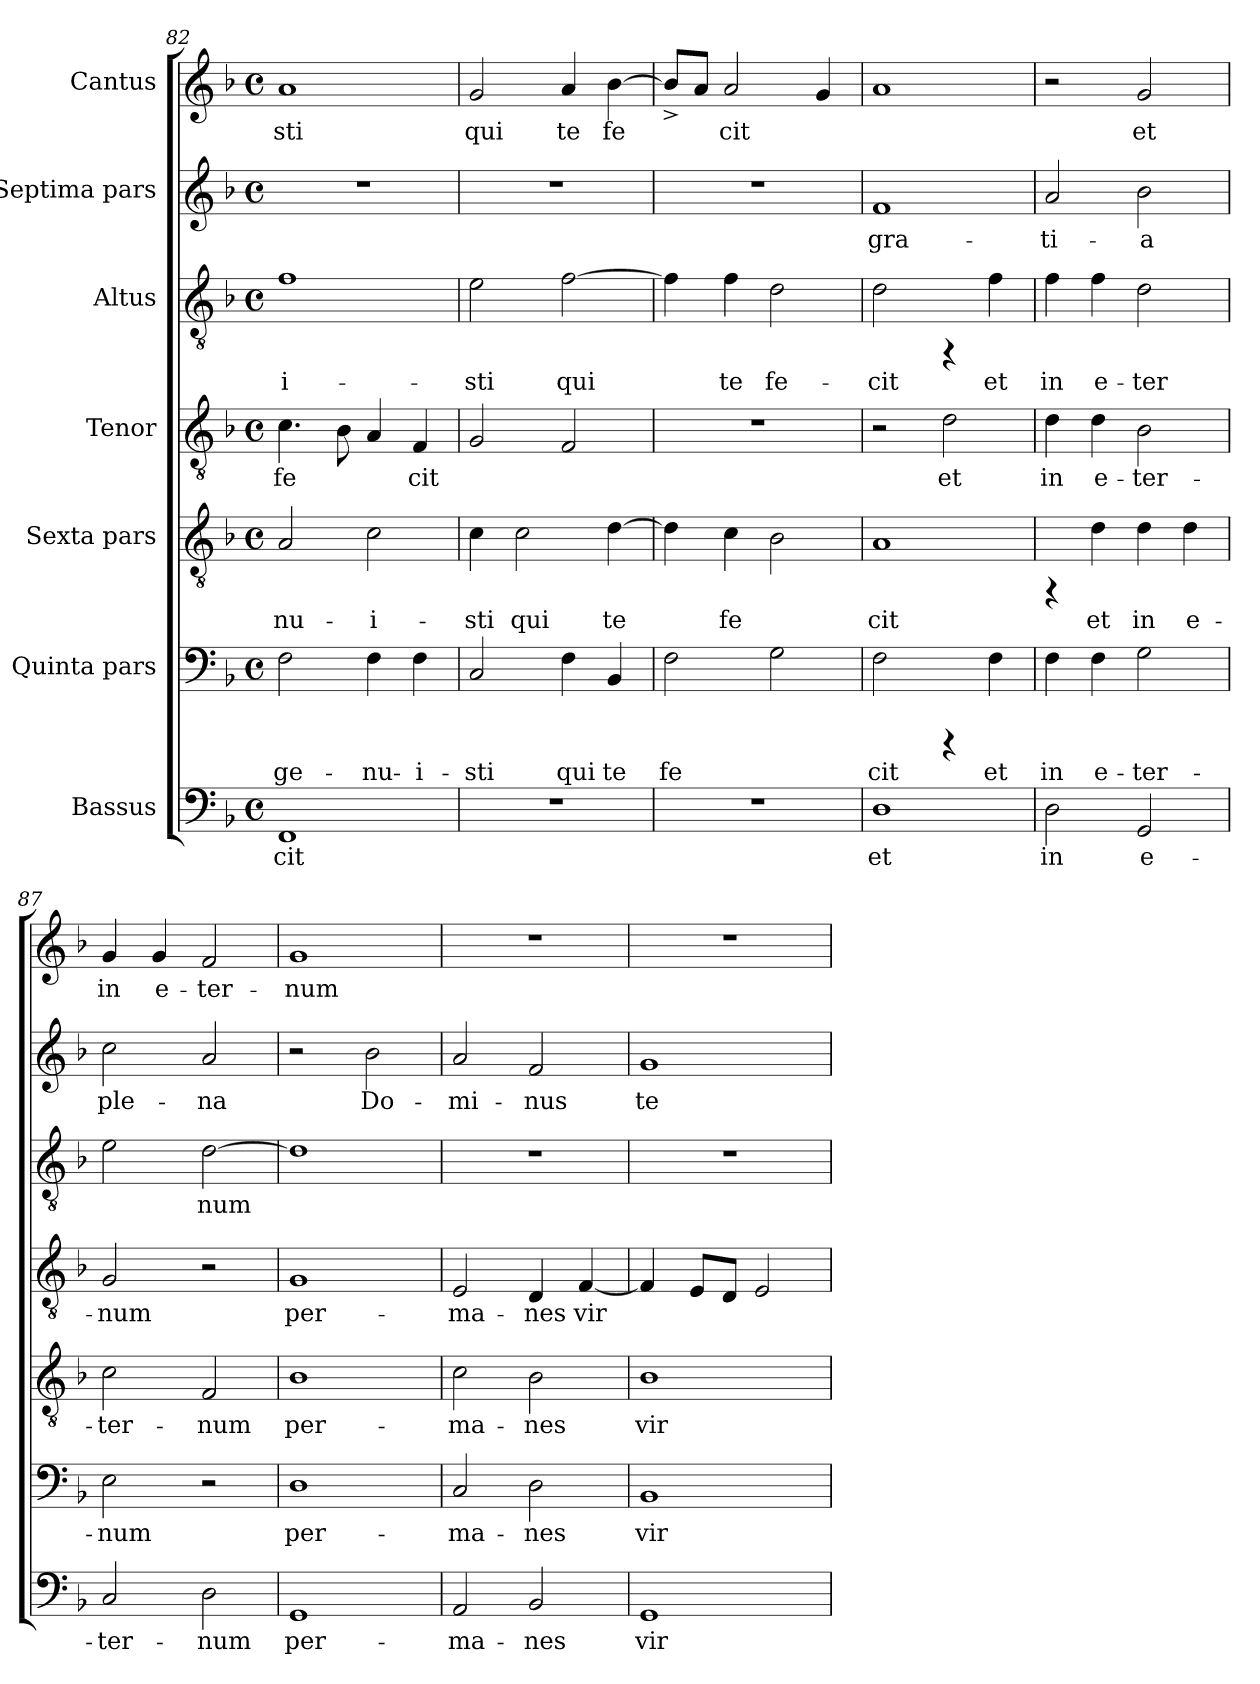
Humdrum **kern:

**kern	**text	**kern	**text	**kern	**text	**kern	**text	**kern	**text	**kern	**text	**kern	**text
*part7	*part7	*part6	*part6	*part5	*part5	*part4	*part4	*part3	*part3	*part2	*part2	*part1	*part1
*staff7	*staff7	*staff6	*staff6	*staff5	*staff5	*staff4	*staff4	*staff3	*staff3	*staff2	*staff2	*staff1	*staff1
*I"Bassus	*	*I"Quinta pars	*	*I"Sexta pars	*	*I"Tenor	*	*I"Altus	*	*I"Septima pars	*	*I"Cantus	*
*clefF4	*	*clefF4	*	*clefGv2	*	*clefGv2	*	*clefGv2	*	*clefG2	*	*clefG2	*
*k[b-]	*	*k[b-]	*	*k[b-]	*	*k[b-]	*	*k[b-]	*	*k[b-]	*	*k[b-]	*
*F:	*	*F:	*	*F:	*	*F:	*	*F:	*	*F:	*	*F:	*
*M4/4	*	*M4/4	*	*M4/4	*	*M4/4	*	*M4/4	*	*M4/4	*	*M4/4	*
*met(c)	*	*met(c)	*	*met(c)	*	*met(c)	*	*met(c)	*	*met(c)	*	*met(c)	*
=82	=82	=82	=82	=82	=82	=82	=82	=82	=82	=82	=82	=82	=82
!	!LO:LY:b:cj	!	!LO:LY:b:cj	!	!LO:LY:b:cj	!	!LO:LY:b:cj	!	!LO:LY:b:cj	!	!	!	!LO:LY:b:cj
1FF	-cit	2F\	ge-	2A/	-nu-	4.c\	fe-	1f	-i-	1r	.	1a	-sti
!	!	!	!	!	!	!	!LO:LY:b:cj	!	!	!	!	!	!
.	.	.	.	.	.	8B-\	--	.	.	.	.	.	.
!	!	!	!LO:LY:b:cj	!	!LO:LY:b:cj	!	!LO:LY:b:cj	!	!	!	!	!	!
.	.	4F\	-nu-	2c\	-i-	4A/	--	.	.	.	.	.	.
!	!	!	!LO:LY:b:cj	!	!	!	!LO:LY:b:cj	!	!	!	!	!	!
.	.	4F\	-i-	.	.	4F/	-cit	.	.	.	.	.	.
=83	=83	=83	=83	=83	=83	=83	=83	=83	=83	=83	=83	=83	=83
!	!	!	!LO:LY:b:cj	!	!LO:LY:b:cj	!	!LO:LY:b:cj	!	!LO:LY:b:cj	!	!	!	!LO:LY:b:cj
1r	.	2C/	-sti	4c\	-sti	2G/	.	2e\	-sti	1r	.	2g/	qui
!	!	!	!	!	!LO:LY:b:cj	!	!	!	!	!	!	!	!
.	.	.	.	2c\	qui	.	.	.	.	.	.	.	.
!	!	!	!LO:LY:b:cj	!	!	!	!LO:LY:b:cj	!	!LO:LY:b:cj	!	!	!	!LO:LY:b:cj
.	.	4F\	qui	.	.	2F/	.	[>2f\	qui	.	.	4a/	te
!	!	!	!LO:LY:b:cj	!	!LO:LY:b:cj	!	!	!	!	!	!	!	!LO:LY:b:cj
.	.	4BB-/	te	[>4d\	te	.	.	.	.	.	.	[>4b-\	fe-
=84	=84	=84	=84	=84	=84	=84	=84	=84	=84	=84	=84	=84	=84
!	!	!	!LO:LY:b:cj	!	!LO:LY:b:cj	!	!	!	!LO:LY:b:cj	!	!	!	!LO:LY:b:cj
1r	.	2F\	fe-	4d\]	.	1r	.	4f\]	.	1r	.	8b-^>/L]	--
!	!	!	!	!	!	!	!	!	!	!	!	!	!LO:LY:b:cj
.	.	.	.	.	.	.	.	.	.	.	.	8a/J	--
!	!	!	!	!	!LO:LY:b:cj	!	!	!	!LO:LY:b:cj	!	!	!	!LO:LY:b:cj
.	.	.	.	4c\	fe-	.	.	4f\	te	.	.	2a/	-cit
!	!	!	!LO:LY:b:cj	!	!LO:LY:b:cj	!	!	!	!LO:LY:b:cj	!	!	!	!
.	.	2G\	--	2B-\	--	.	.	2d\	fe-	.	.	.	.
!	!	!	!	!	!	!	!	!	!	!	!	!	!LO:LY:b:cj
.	.	.	.	.	.	.	.	.	.	.	.	4g/	.
!!LO:PB:g=z
=85	=85	=85	=85	=85	=85	=85	=85	=85	=85	=85	=85	=85	=85
!	!LO:LY:b:cj	!	!LO:LY:b:cj	!	!LO:LY:b:cj	!	!	!	!LO:LY:b:cj	!	!LO:LY:b:cj	!	!LO:LY:b:cj
1D	et	2F\	-cit	1A	-cit	2r	.	2d\	-cit	1f	gra-	1a	.
!	!	!	!	!	!	!	!LO:LY:b:cj	!	!	!	!	!	!
.	.	4rCCC	.	.	.	2d\	et	4rFF	.	.	.	.	.
!	!	!	!LO:LY:b:cj	!	!	!	!	!	!LO:LY:b:cj	!	!	!	!
.	.	4F\	et	.	.	.	.	4f\	et	.	.	.	.
=86	=86	=86	=86	=86	=86	=86	=86	=86	=86	=86	=86	=86	=86
!	!LO:LY:b:cj	!	!LO:LY:b:cj	!	!	!	!LO:LY:b:cj	!	!LO:LY:b:cj	!	!LO:LY:b:cj	!	!
2D\	in	4F\	in	4rFF	.	4d\	in	4f\	in	2a/	-ti-	2r	.
!	!	!	!LO:LY:b:cj	!	!LO:LY:b:cj	!	!LO:LY:b:cj	!	!LO:LY:b:cj	!	!	!	!
.	.	4F\	e-	4d\	et	4d\	e-	4f\	e-	.	.	.	.
!	!LO:LY:b:cj	!	!LO:LY:b:cj	!	!LO:LY:b:cj	!	!LO:LY:b:cj	!	!LO:LY:b:cj	!	!LO:LY:b:cj	!	!LO:LY:b:cj
2GG/	e-	2G\	-ter-	4d\	in	2B-\	-ter-	2d\	-ter-	2b-\	-a	2g/	et
!	!	!	!	!	!LO:LY:b:cj	!	!	!	!	!	!	!	!
.	.	.	.	4d\	e-	.	.	.	.	.	.	.	.
=87	=87	=87	=87	=87	=87	=87	=87	=87	=87	=87	=87	=87	=87
!	!LO:LY:b:cj	!	!LO:LY:b:cj	!	!LO:LY:b:cj	!	!LO:LY:b:cj	!	!LO:LY:b:cj	!	!LO:LY:b:cj	!	!LO:LY:b:cj
2C/	-ter-	2E\	-num	2c\	-ter-	2G/	-num	2e\	--	2cc\	ple-	4g/	in
!	!	!	!	!	!	!	!	!	!	!	!	!	!LO:LY:b:cj
.	.	.	.	.	.	.	.	.	.	.	.	4g/	e-
!	!LO:LY:b:cj	!	!	!	!LO:LY:b:cj	!	!	!	!LO:LY:b:cj	!	!LO:LY:b:cj	!	!LO:LY:b:cj
2D\	-num	2r	.	2F/	-num	2r	.	[>2d\	-num	2a/	-na	2f/	-ter-
=88	=88	=88	=88	=88	=88	=88	=88	=88	=88	=88	=88	=88	=88
!	!LO:LY:b:cj	!	!LO:LY:b:cj	!	!LO:LY:b:cj	!	!LO:LY:b:cj	!	!LO:LY:b:cj	!	!	!	!LO:LY:b:cj
1GG	per-	1D	per-	1B-	per-	1G	per-	1d]	.	2r	.	1g	-num
!	!	!	!	!	!	!	!	!	!	!	!LO:LY:b:cj	!	!
.	.	.	.	.	.	.	.	.	.	2b-\	Do-	.	.
=89	=89	=89	=89	=89	=89	=89	=89	=89	=89	=89	=89	=89	=89
!	!LO:LY:b:cj	!	!LO:LY:b:cj	!	!LO:LY:b:cj	!	!LO:LY:b:cj	!	!	!	!LO:LY:b:cj	!	!
2AA/	-ma-	2C/	-ma-	2c\	-ma-	2E/	-ma-	1r	.	2a/	-mi-	1r	.
!	!LO:LY:b:cj	!	!LO:LY:b:cj	!	!LO:LY:b:cj	!	!LO:LY:b:cj	!	!	!	!LO:LY:b:cj	!	!
2BB-/	-nes	2D\	-nes	2B-\	-nes	4D/	-nes	.	.	2f/	-nus	.	.
!	!	!	!	!	!	!	!LO:LY:b:cj	!	!	!	!	!	!
.	.	.	.	.	.	[<4F/	vir-	.	.	.	.	.	.
=90	=90	=90	=90	=90	=90	=90	=90	=90	=90	=90	=90	=90	=90
!	!LO:LY:b:cj	!	!LO:LY:b:cj	!	!LO:LY:b:cj	!	!LO:LY:b:cj	!	!	!	!LO:LY:b:cj	!	!
1GG	vir-	1BB-	vir-	1B-	vir-	4F/]	--	1r	.	1g	te-	1r	.
!	!	!	!	!	!	!	!LO:LY:b:cj	!	!	!	!	!	!
.	.	.	.	.	.	8E/L	--	.	.	.	.	.	.
!	!	!	!	!	!	!	!LO:LY:b:cj	!	!	!	!	!	!
.	.	.	.	.	.	8D/J	--	.	.	.	.	.	.
!	!	!	!	!	!	!	!LO:LY:b:cj	!	!	!	!	!	!
.	.	.	.	.	.	2E/	--	.	.	.	.	.	.
=	=	=	=	=	=	=	=	=	=	=	=	=	=
*-	*-	*-	*-	*-	*-	*-	*-	*-	*-	*-	*-	*-	*-
